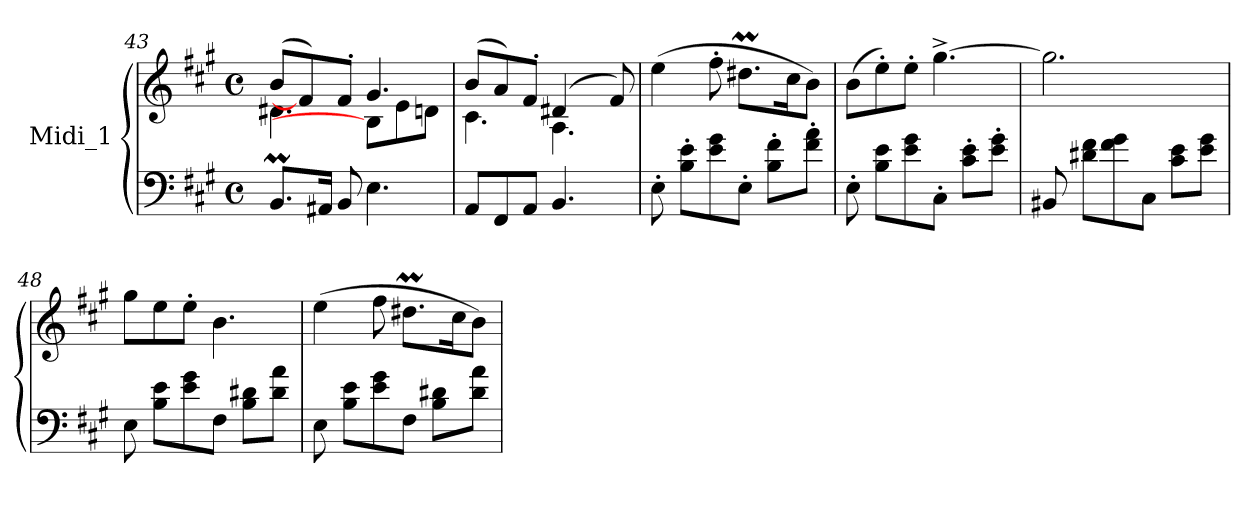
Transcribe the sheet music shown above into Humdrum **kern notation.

**kern	**kern
*part1	*part1
*staff2	*staff1
*I"Midi_1	*
*clefF4	*clefG2
*k[f#c#g#]	*k[f#c#g#]
*A:	*A:
*M4/4	*M4/4
*met(c)	*met(c)
=43	=43
*^	*^
8.BBM/L	2ryy	(>8b/L	4.d#X\
.	.	8f#/])	.
16AA#X/Jk	.	.	.
8BB/	.	8f#'/J	.
4.E\	.	4.g#/	8B\L]
.	4ryy	.	8e\
.	.	.	8dn\J
!!LO:LB:g=z	!!
=44	=44	=44	=44
8AA/L	2ryy	(>8b/L	4.c#\
8FF#/	.	8a/)	.
8AA/J	.	8f#'/J	.
4.BB/	.	(4d#X/	4.A\
.	4ryy	.	.
.	.	8f#/)	.
=45	=45	=45	=45
8E'\	2ryy	(>4ee\	2ryy
8B\' 8e\'L	.	.	.
8e\ 8g#\	.	8ff#'\	.
8E'\J	.	8.dd#Xm\L	.
8B\' 8f#\'L	4ryy	.	4ryy
.	.	16cc#\K	.
8f#\' 8a\'J	.	8b\J)	.
=46	=46	=46	=46
8E'\	2ryy	(8b\L	2ryy
8B\ 8e\L	.	8ee'\)	.
8e\ 8g#\	.	8ee'\J	.
8C#'\J	.	[4.gg#^\	.
8c#\' 8e\'L	4ryy	.	4ryy
8e\' 8g#\'J	.	.	.
*v	*v	*	*
*	*v	*v
!!LO:LB:g=z
=47	=47
*	*MM85
8BB#X/	2.gg#\]
8d#X\ 8f#\L	.
8f#\ 8g#\	.
8C#\J	.
8c#\ 8e\L	.
8e\ 8g#\J	.
=48	=48
8E\	8gg#\L
8B\ 8e\L	8ee\
8e\ 8g#\	8ee'\J
8F#\J	4.b\
8B\ 8d#X\L	.
8d#\ 8a\J	.
=49	=49
8E\	(>4ee\
8B\ 8e\L	.
8e\ 8g#\	8ff#\
8F#\J	8.dd#Xm\L
8B\ 8d#X\L	.
.	16cc#\K
8d#\ 8a\J	8b\J)
=	=
*-	*-
